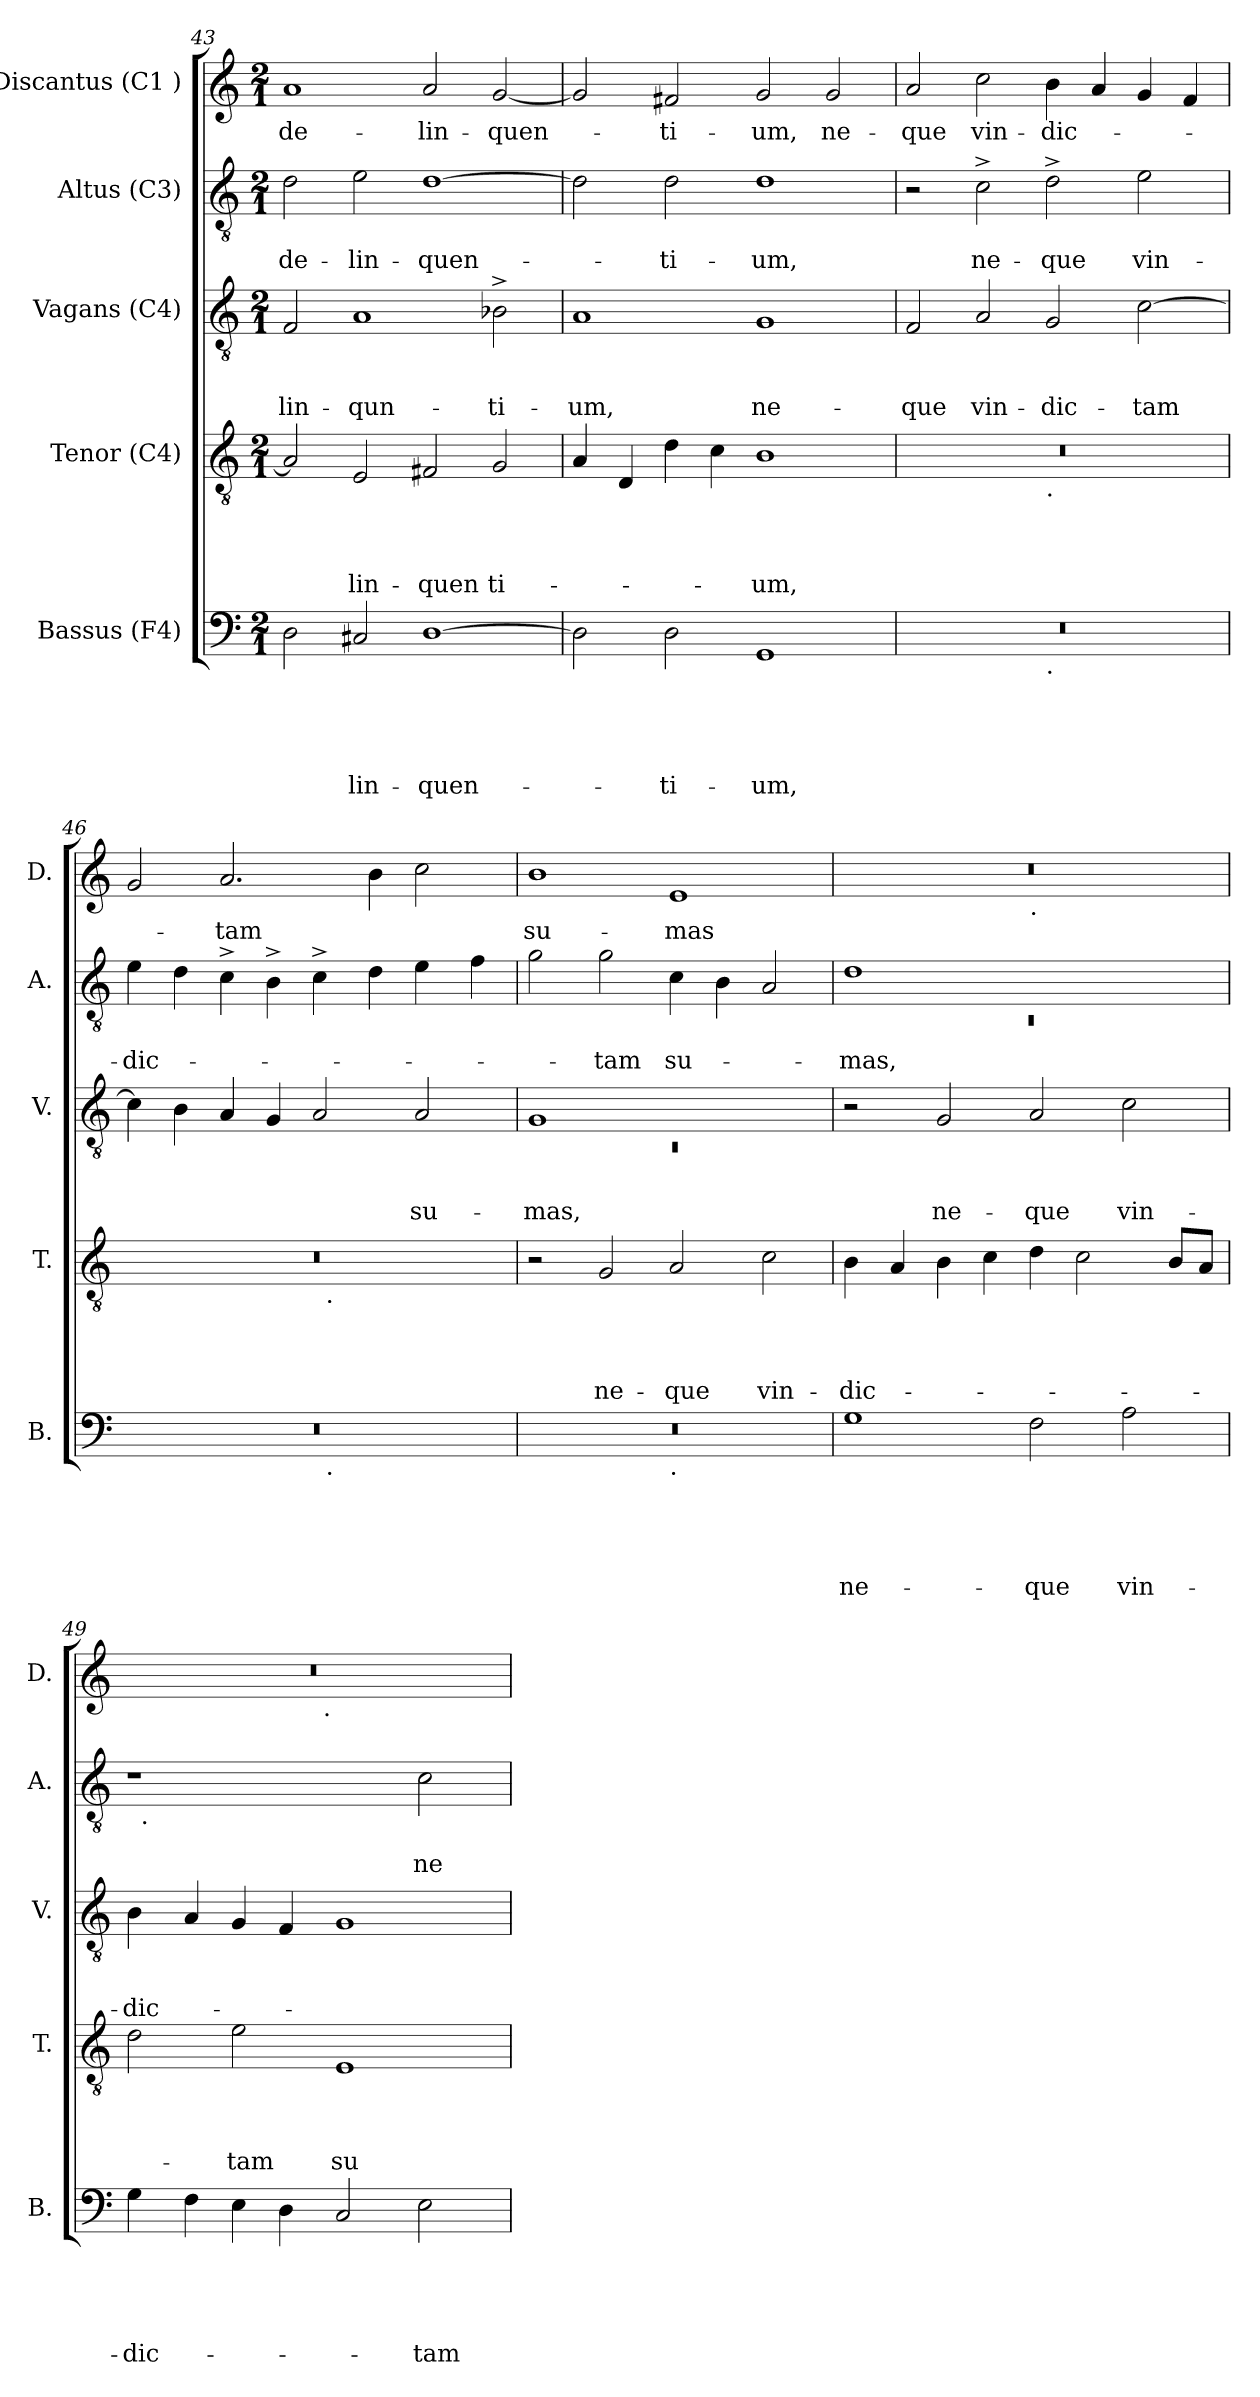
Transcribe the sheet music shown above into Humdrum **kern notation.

**kern	**text	**text	**text	**text	**text	**kern	**text	**text	**text	**text	**kern	**text	**text	**text	**kern	**text	**text	**kern	**text
*part5	*part5	*part5	*part5	*part5	*part5	*part4	*part4	*part4	*part4	*part4	*part3	*part3	*part3	*part3	*part2	*part2	*part2	*part1	*part1
*staff5	*staff5	*staff5	*staff5	*staff5	*staff5	*staff4	*staff4	*staff4	*staff4	*staff4	*staff3	*staff3	*staff3	*staff3	*staff2	*staff2	*staff2	*staff1	*staff1
*I"Bassus (F4)	*	*	*	*	*	*I"Tenor (C4)	*	*	*	*	*I"Vagans (C4)	*	*	*	*I"Altus (C3)	*	*	*I"Discantus (C1 )	*
*I'B.	*	*	*	*	*	*I'T.	*	*	*	*	*I'V.	*	*	*	*I'A.	*	*	*I'D.	*
*clefF4	*	*	*	*	*	*clefGv2	*	*	*	*	*clefGv2	*	*	*	*clefGv2	*	*	*clefG2	*
*k[]	*	*	*	*	*	*k[]	*	*	*	*	*k[]	*	*	*	*k[]	*	*	*k[]	*
*C:	*	*	*	*	*	*C:	*	*	*	*	*C:	*	*	*	*C:	*	*	*C:	*
*M2/1	*	*	*	*	*	*M2/1	*	*	*	*	*M2/1	*	*	*	*M2/1	*	*	*M2/1	*
=43	=43	=43	=43	=43	=43	=43	=43	=43	=43	=43	=43	=43	=43	=43	=43	=43	=43	=43	=43
!	!	!	!	!	!	!	!	!	!	!	!	!	!	!LO:LY:b	!	!	!LO:LY:b	!	!LO:LY:b
2D\	.	.	.	.	.	2A/]	.	.	.	.	2F/	.	.	-lin-	2d\	.	de-	1a	de-
!	!	!	!	!	!LO:LY:b	!	!	!	!	!LO:LY:b	!	!	!	!LO:LY:b	!	!	!LO:LY:b	!	!
2C#X/	.	.	.	.	-lin-	2E/	.	.	.	-lin-	1A	.	.	-qun-	2e\	.	-lin-	.	.
!	!	!	!	!	!LO:LY:b	!	!	!	!	!LO:LY:b	!	!	!	!	!	!	!LO:LY:b	!	!LO:LY:b
[>1D	.	.	.	.	-quen-	2F#X/	.	.	.	-quen	.	.	.	.	[>1d	.	-quen-	2a/	-lin-
!	!	!	!	!	!	!	!	!	!	!LO:LY:b	!	!	!	!LO:LY:b	!	!	!	!	!LO:LY:b
.	.	.	.	.	.	2G/	.	.	.	ti-	2B-X^>\	.	.	-ti-	.	.	.	[<2g/	-quen-
=44	=44	=44	=44	=44	=44	=44	=44	=44	=44	=44	=44	=44	=44	=44	=44	=44	=44	=44	=44
!	!	!	!	!	!	!	!	!	!	!	!	!	!	!LO:LY:b	!	!	!	!	!
2D\]	.	.	.	.	.	4A/	.	.	.	.	1A	.	.	-um,	2d\]	.	.	2g/]	.
.	.	.	.	.	.	4D/	.	.	.	.	.	.	.	.	.	.	.	.	.
!	!	!	!	!	!LO:LY:b	!	!	!	!	!	!	!	!	!	!	!	!LO:LY:b	!	!LO:LY:b
2D\	.	.	.	.	-ti-	4d\	.	.	.	.	.	.	.	.	2d\	.	-ti-	2f#X/	-ti-
.	.	.	.	.	.	4c\	.	.	.	.	.	.	.	.	.	.	.	.	.
!	!	!	!	!	!LO:LY:b	!	!	!	!	!LO:LY:b	!	!	!	!LO:LY:b	!	!	!LO:LY:b	!	!LO:LY:b
1GG	.	.	.	.	-um,	1B	.	.	.	-um,	1G	.	.	ne-	1d	.	-um,	2g/	-um,
!	!	!	!	!	!	!	!	!	!	!	!	!	!	!	!	!	!	!	!LO:LY:b
.	.	.	.	.	.	.	.	.	.	.	.	.	.	.	.	.	.	2g/	ne-
=45	=45	=45	=45	=45	=45	=45	=45	=45	=45	=45	=45	=45	=45	=45	=45	=45	=45	=45	=45
!	!	!	!	!	!	!	!	!	!	!	!	!	!	!LO:LY:b	!	!	!	!	!LO:LY:b
*^	*	*	*	*	*	*^	*	*	*	*	*	*	*	*	*	*	*	*	*
0r	1ryy	.	.	.	.	.	0r	1ryy	.	.	.	.	2F/	.	.	-que	2r	.	.	2a/	-que
!	!	!	!	!	!	!	!	!	!	!	!	!	!	!	!	!LO:LY:b	!	!	!LO:LY:b	!	!LO:LY:b
.	.	.	.	.	.	.	.	.	.	.	.	.	2A/	.	.	vin-	2c^>\	.	ne-	2cc\	vin-
!	!	!	!	!	!	!	!	!LO:TX:b:t=.	!	!	!	!	!	!	!	!	!	!	!	!	!
!	!LO:TX:b:t=.	!	!	!	!	!	!	!	!	!	!	!	!	!	!	!	!	!	!	!	!
!	!	!	!	!	!	!	!	!	!	!	!	!	!	!	!	!LO:LY:b	!	!	!LO:LY:b	!	!LO:LY:b
.	1ryy	.	.	.	.	.	.	1ryy	.	.	.	.	2G/	.	.	-dic-	2d^>\	.	-que	4b\	-dic-
.	.	.	.	.	.	.	.	.	.	.	.	.	.	.	.	.	.	.	.	4a/	.
!	!	!	!	!	!	!	!	!	!	!	!	!	!	!	!	!LO:LY:b	!	!	!LO:LY:b	!	!
.	.	.	.	.	.	.	.	.	.	.	.	.	[>2c\	.	.	-tam	2e\	.	vin-	4g/	.
.	.	.	.	.	.	.	.	.	.	.	.	.	.	.	.	.	.	.	.	4f/	.
!!LO:PB:g=z
=46	=46	=46	=46	=46	=46	=46	=46	=46	=46	=46	=46	=46	=46	=46	=46	=46	=46	=46	=46	=46	=46
!	!	!	!	!	!	!	!	!	!	!	!	!	!	!	!	!	!	!	!LO:LY:b	!	!
0r	1ryy	.	.	.	.	.	0r	1ryy	.	.	.	.	4c\]	.	.	.	4e\	.	-dic-	2g/	.
.	.	.	.	.	.	.	.	.	.	.	.	.	4B\	.	.	.	4d\	.	.	.	.
!	!	!	!	!	!	!	!	!	!	!	!	!	!	!	!	!	!	!	!	!	!LO:LY:b
.	.	.	.	.	.	.	.	.	.	.	.	.	4A/	.	.	.	4c^>\	.	.	2.a/	-tam
.	.	.	.	.	.	.	.	.	.	.	.	.	4G/	.	.	.	4B^>\	.	.	.	.
.	32ryy	.	.	.	.	.	.	32ryy	.	.	.	.	2A/	.	.	.	4c^>\	.	.	.	.
!	!	!	!	!	!	!	!	!LO:TX:b:t=.	!	!	!	!	!	!	!	!	!	!	!	!	!
!	!LO:TX:b:t=.	!	!	!	!	!	!	!	!	!	!	!	!	!	!	!	!	!	!	!	!
.	2ryy	.	.	.	.	.	.	2ryy	.	.	.	.	.	.	.	.	.	.	.	.	.
.	.	.	.	.	.	.	.	.	.	.	.	.	.	.	.	.	4d\	.	.	4b\	.
!	!	!	!	!	!	!	!	!	!	!	!	!	!	!	!	!LO:LY:b	!	!	!	!	!
.	.	.	.	.	.	.	.	.	.	.	.	.	2A/	.	.	su-	4e\	.	.	2cc\	.
.	4...ryy	.	.	.	.	.	.	4...ryy	.	.	.	.	.	.	.	.	.	.	.	.	.
.	.	.	.	.	.	.	.	.	.	.	.	.	.	.	.	.	4f\	.	.	.	.
=47	=47	=47	=47	=47	=47	=47	=47	=47	=47	=47	=47	=47	=47	=47	=47	=47	=47	=47	=47	=47	=47
*	*	*	*	*	*	*	*	*	*	*	*	*	*^	*	*	*	*	*	*	*	*
!	!	!	!	!	!	!	!	!	!	!	!	!	!	!LO:N:vis=1	!	!	!LO:LY:b	!	!	!	!	!LO:LY:b
*	*	*	*	*	*	*	*v	*v	*	*	*	*	*	*	*	*	*	*	*	*	*	*
0r	1ryy	.	.	.	.	.	2r	.	.	.	.	1G	0rC	.	.	-mas,	2g\	.	.	1b	su-
!	!	!	!	!	!	!	!	!	!	!	!LO:LY:b	!	!	!	!	!	!	!	!LO:LY:b	!	!
.	.	.	.	.	.	.	2G/	.	.	.	ne-	.	.	.	.	.	2g\	.	-tam	.	.
!	!LO:TX:b:t=.	!	!	!	!	!	!	!	!	!	!	!	!	!	!	!	!	!	!	!	!
!	!	!	!	!	!	!	!	!	!	!	!LO:LY:b	!	!	!	!	!	!	!	!LO:LY:b	!	!LO:LY:b
.	1ryy	.	.	.	.	.	2A/	.	.	.	-que	1ryy	.	.	.	.	4c\	.	su-	1e	-mas
.	.	.	.	.	.	.	.	.	.	.	.	.	.	.	.	.	4B\	.	.	.	.
!	!	!	!	!	!	!	!	!	!	!	!LO:LY:b	!	!	!	!	!	!	!	!	!	!
.	.	.	.	.	.	.	2c\	.	.	.	vin-	.	.	.	.	.	2A/	.	.	.	.
*	*	*	*	*	*	*	*	*	*	*	*	*v	*v	*	*	*	*	*	*	*	*
=48	=48	=48	=48	=48	=48	=48	=48	=48	=48	=48	=48	=48	=48	=48	=48	=48	=48	=48	=48	=48
*	*	*	*	*	*	*	*	*	*	*	*	*	*	*	*	*^	*	*	*	*
!	!	!	!	!	!	!LO:LY:b	!	!	!	!	!LO:LY:b	!	!	!	!	!	!LO:N:vis=1	!	!LO:LY:b	!	!
*v	*v	*	*	*	*	*	*	*	*	*	*	*	*	*	*	*	*	*	*	*^	*
1G	.	.	.	.	ne-	4B\	.	.	.	-dic-	2r	.	.	.	1d	0rC	.	-mas,	0r	1ryy	.
.	.	.	.	.	.	4A/	.	.	.	.	.	.	.	.	.	.	.	.	.	.	.
!	!	!	!	!	!	!	!	!	!	!	!	!	!	!LO:LY:b	!	!	!	!	!	!	!
.	.	.	.	.	.	4B\	.	.	.	.	2G/	.	.	ne-	.	.	.	.	.	.	.
.	.	.	.	.	.	4c\	.	.	.	.	.	.	.	.	.	.	.	.	.	.	.
!	!	!	!	!	!	!	!	!	!	!	!	!	!	!	!	!	!	!	!	!LO:TX:b:t=.	!
!	!	!	!	!	!LO:LY:b	!	!	!	!	!	!	!	!	!LO:LY:b	!	!	!	!	!	!	!
2F\	.	.	.	.	-que	4d\	.	.	.	.	2A/	.	.	-que	1ryy	.	.	.	.	1ryy	.
.	.	.	.	.	.	2c\	.	.	.	.	.	.	.	.	.	.	.	.	.	.	.
!	!	!	!	!	!LO:LY:b	!	!	!	!	!	!	!	!	!LO:LY:b	!	!	!	!	!	!	!
2A\	.	.	.	.	vin-	.	.	.	.	.	2c\	.	.	vin-	.	.	.	.	.	.	.
.	.	.	.	.	.	8B/L	.	.	.	.	.	.	.	.	.	.	.	.	.	.	.
.	.	.	.	.	.	8A/J	.	.	.	.	.	.	.	.	.	.	.	.	.	.	.
=49	=49	=49	=49	=49	=49	=49	=49	=49	=49	=49	=49	=49	=49	=49	=49	=49	=49	=49	=49	=49	=49
!	!	!	!	!	!LO:LY:b	!	!	!	!	!	!	!	!	!LO:LY:b	!	!	!	!	!	!	!
4G\	.	.	.	.	-dic-	2d\	.	.	.	.	4B\	.	.	-dic-	1r	32ryy	.	.	0r	2ryy	.
!	!	!	!	!	!	!	!	!	!	!	!	!	!	!	!	!LO:TX:b:t=.	!	!	!	!	!
.	.	.	.	.	.	.	.	.	.	.	.	.	.	.	.	1ryy	.	.	.	.	.
4F\	.	.	.	.	.	.	.	.	.	.	4A/	.	.	.	.	.	.	.	.	.	.
!	!	!	!	!	!	!	!	!	!	!LO:LY:b	!	!	!	!	!	!	!	!	!	!	!
4E\	.	.	.	.	.	2e\	.	.	.	-tam	4G/	.	.	.	.	.	.	.	.	4...ryy	.
4D\	.	.	.	.	.	.	.	.	.	.	4F/	.	.	.	.	.	.	.	.	.	.
!	!	!	!	!	!	!	!	!	!	!	!	!	!	!	!	!	!	!	!	!LO:TX:b:t=.	!
.	.	.	.	.	.	.	.	.	.	.	.	.	.	.	.	.	.	.	.	1ryy	.
!	!	!	!	!	!	!	!	!	!	!LO:LY:b	!	!	!	!	!	!	!	!	!	!	!
2C/	.	.	.	.	.	1E	.	.	.	su-	1G	.	.	.	2ryy	.	.	.	.	.	.
.	.	.	.	.	.	.	.	.	.	.	.	.	.	.	.	2ryy	.	.	.	.	.
!	!	!	!	!	!LO:LY:b	!	!	!	!	!	!	!	!	!	!	!	!	!LO:LY:b	!	!	!
2E\	.	.	.	.	-tam	.	.	.	.	.	.	.	.	.	2c\	.	.	ne-	.	.	.
.	.	.	.	.	.	.	.	.	.	.	.	.	.	.	.	4...ryy	.	.	.	.	.
.	.	.	.	.	.	.	.	.	.	.	.	.	.	.	.	.	.	.	.	32ryy	.
*	*	*	*	*	*	*	*	*	*	*	*	*	*	*	*v	*v	*	*	*	*	*
*	*	*	*	*	*	*	*	*	*	*	*	*	*	*	*	*	*	*v	*v	*
=	=	=	=	=	=	=	=	=	=	=	=	=	=	=	=	=	=	=	=
*-	*-	*-	*-	*-	*-	*-	*-	*-	*-	*-	*-	*-	*-	*-	*-	*-	*-	*-	*-
